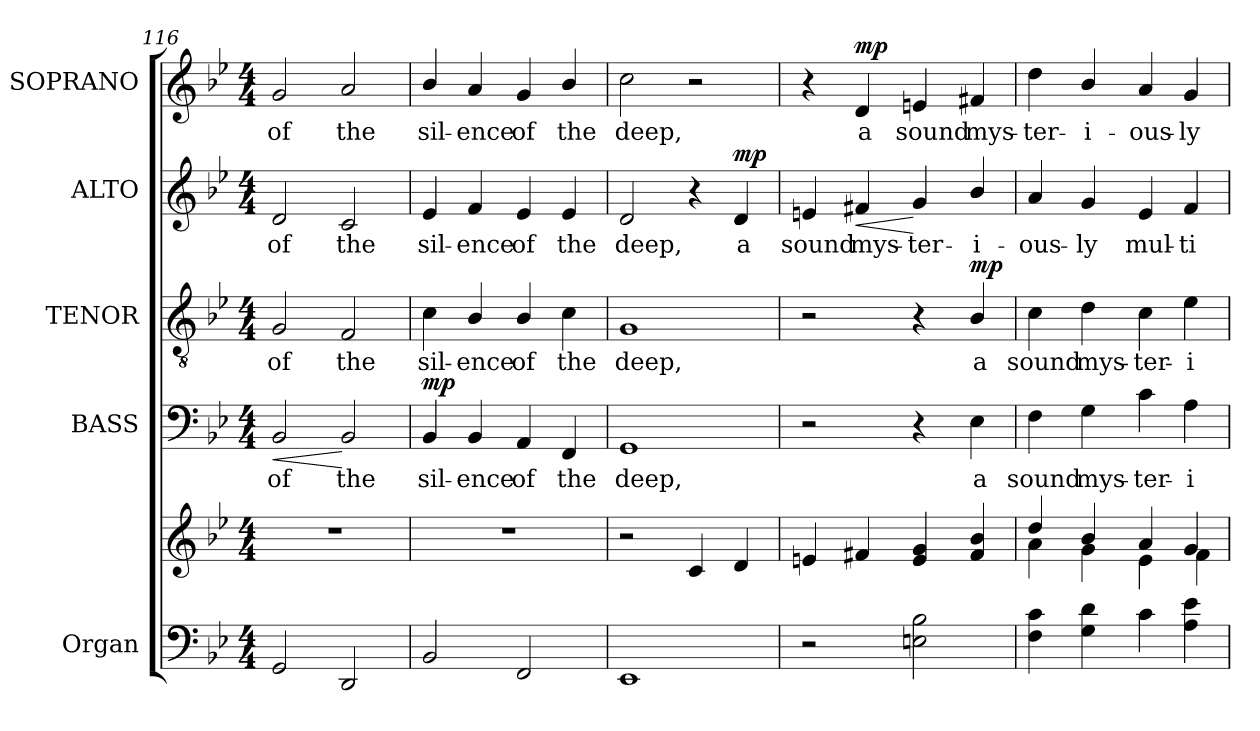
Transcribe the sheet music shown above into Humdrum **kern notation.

**kern	**kern	**kern	**text	**dynam	**kern	**text	**dynam	**kern	**text	**dynam	**kern	**text	**dynam
*part5	*part5	*part4	*part4	*part4	*part3	*part3	*part3	*part2	*part2	*part2	*part1	*part1	*part1
*staff6	*staff5	*staff4	*staff4	*staff4	*staff3	*staff3	*staff3	*staff2	*staff2	*staff2	*staff1	*staff1	*staff1
*I"Organ	*	*I"BASS	*	*	*I"TENOR	*	*	*I"ALTO	*	*	*I"SOPRANO	*	*
*I'Org.	*	*I'B.	*	*	*I'T.	*	*	*I'A.	*	*	*I'S.	*	*
*clefF4	*clefG2	*clefF4	*	*	*clefGv2	*	*	*clefG2	*	*	*clefG2	*	*
*	*	*	*	*	*ITrd7c12	*	*	*	*	*	*	*	*
*k[b-e-]	*k[b-e-]	*k[b-e-]	*	*	*k[b-e-]	*	*	*k[b-e-]	*	*	*k[b-e-]	*	*
*B-:	*B-:	*B-:	*	*	*B-:	*	*	*B-:	*	*	*B-:	*	*
*M4/4	*M4/4	*M4/4	*	*	*M4/4	*	*	*M4/4	*	*	*M4/4	*	*
=116	=116	=116	=116	=116	=116	=116	=116	=116	=116	=116	=116	=116	=116
!	!	!	!LO:LY:b:color=#000000	!LO:HP:b	!	!	!	!	!	!	!	!	!
!	!	!	!	!	!	!LO:LY:b:color=#000000	!	!	!	!	!	!	!
!	!	!	!	!	!	!	!	!	!LO:LY:b:color=#000000	!	!	!	!
!	!	!	!	!	!	!	!	!	!	!	!	!LO:LY:b:color=#000000	!
2GGi/	1r	2BB-i/	of	<	2GGi/	of	.	2di/	of	.	2gi/	of	.
!	!	!	!LO:LY:b:color=#000000	!	!	!	!	!	!	!	!	!	!
!	!	!	!	!	!	!LO:LY:b:color=#000000	!	!	!	!	!	!	!
!	!	!	!	!	!	!	!	!	!LO:LY:b:color=#000000	!	!	!	!
!	!	!	!	!	!	!	!	!	!	!	!	!LO:LY:b:color=#000000	!
2DDi/	.	2BB-i/	the	[	2FFi/	the	.	2ci/	the	.	2ai/	the	.
=117	=117	=117	=117	=117	=117	=117	=117	=117	=117	=117	=117	=117	=117
!	!	!	!LO:LY:b:color=#000000	!	!	!	!	!	!	!	!	!	!
!	!	!	!	!	!	!LO:LY:b:color=#000000	!	!	!	!	!	!	!
!	!	!	!	!	!	!	!	!	!LO:LY:b:color=#000000	!	!	!	!
!	!	!	!	!	!	!	!	!	!	!	!	!LO:LY:b:color=#000000	!
2BB-i/	1r	4BB-i/	sil-	mp	4Ci\	sil-	.	4e-i/	sil-	.	4b-i/	sil-	.
!	!	!	!LO:LY:b:color=#000000	!	!	!	!	!	!	!	!	!	!
!	!	!	!	!	!	!LO:LY:b:color=#000000	!	!	!	!	!	!	!
!	!	!	!	!	!	!	!	!	!LO:LY:b:color=#000000	!	!	!	!
!	!	!	!	!	!	!	!	!	!	!	!	!LO:LY:b:color=#000000	!
.	.	4BB-i/	-ence	.	4BB-i/	-ence	.	4fi/	-ence	.	4ai/	-ence	.
!	!	!	!LO:LY:b:color=#000000	!	!	!	!	!	!	!	!	!	!
!	!	!	!	!	!	!LO:LY:b:color=#000000	!	!	!	!	!	!	!
!	!	!	!	!	!	!	!	!	!LO:LY:b:color=#000000	!	!	!	!
!	!	!	!	!	!	!	!	!	!	!	!	!LO:LY:b:color=#000000	!
2FFi/	.	4AAi/	of	.	4BB-i/	of	.	4e-i/	of	.	4gi/	of	.
!	!	!	!LO:LY:b:color=#000000	!	!	!	!	!	!	!	!	!	!
!	!	!	!	!	!	!LO:LY:b:color=#000000	!	!	!	!	!	!	!
!	!	!	!	!	!	!	!	!	!LO:LY:b:color=#000000	!	!	!	!
!	!	!	!	!	!	!	!	!	!	!	!	!LO:LY:b:color=#000000	!
.	.	4FFi/	the	.	4Ci\	the	.	4e-i/	the	.	4b-i/	the	.
=118	=118	=118	=118	=118	=118	=118	=118	=118	=118	=118	=118	=118	=118
!	!	!	!LO:LY:b:color=#000000	!	!	!	!	!	!	!	!	!	!
!	!	!	!	!	!	!LO:LY:b:color=#000000	!	!	!	!	!	!	!
!	!	!	!	!	!	!	!	!	!LO:LY:b:color=#000000	!	!	!	!
!	!	!	!	!	!	!	!	!	!	!	!	!LO:LY:b:color=#000000	!
1EE-i	2r	1GGi	deep,	.	1GGi	deep,	.	2di/	deep,	.	2cci\	deep,	.
.	4ci/	.	.	.	.	.	.	4r	.	.	2r	.	.
!	!	!	!	!	!	!	!	!	!LO:LY:b:color=#000000	!	!	!	!
.	4di/	.	.	.	.	.	.	4di/	a	mp	.	.	.
=119	=119	=119	=119	=119	=119	=119	=119	=119	=119	=119	=119	=119	=119
!	!	!	!	!	!	!	!	!	!LO:LY:b:color=#000000	!	!	!	!
2r	4eni/	2r	.	.	2r	.	.	4eni/	sound	.	4r	.	.
!	!	!	!	!	!	!	!	!	!LO:LY:b:color=#000000	!LO:HP:b	!	!	!
!	!	!	!	!	!	!	!	!	!	!	!	!LO:LY:b:color=#000000	!
.	4f#Xi/	.	.	.	.	.	.	4f#Xi/	mys-	<	4di/	a	mp
!	!	!	!	!	!	!	!	!	!LO:LY:b:color=#000000	!	!	!	!
!	!	!	!	!	!	!	!	!	!	!	!	!LO:LY:b:color=#000000	!
2Eni\ 2B-i	4ei/ 4gi	4r	.	.	4r	.	.	4gi/	-ter-	[	4eni/	sound	.
!	!	!	!LO:LY:b:color=#000000	!	!	!	!	!	!	!	!	!	!
!	!	!	!	!	!	!LO:LY:b:color=#000000	!	!	!	!	!	!	!
!	!	!	!	!	!	!	!	!	!LO:LY:b:color=#000000	!	!	!	!
!	!	!	!	!	!	!	!	!	!	!	!	!LO:LY:b:color=#000000	!
.	4f#i/ 4b-i	4E-i\	a	.	4BB-i/	a	mp	4b-i/	-i-	.	4f#Xi/	mys-	.
!!LO:PB:g=z
=120	=120	=120	=120	=120	=120	=120	=120	=120	=120	=120	=120	=120	=120
*	*^	*	*	*	*	*	*	*	*	*	*	*	*
!	!	!	!	!LO:LY:b:color=#000000	!	!	!	!	!	!	!	!	!	!
!	!	!	!	!	!	!	!LO:LY:b:color=#000000	!	!	!	!	!	!	!
!	!	!	!	!	!	!	!	!	!	!LO:LY:b:color=#000000	!	!	!	!
!	!	!	!	!	!	!	!	!	!	!	!	!	!LO:LY:b:color=#000000	!
4Fi\ 4ci	4ddi/	4ai\	4Fi\	sound	.	4Ci\	sound	.	4ai/	-ous-	.	4ddi\	-ter-	.
!	!	!	!	!LO:LY:b:color=#000000	!	!	!	!	!	!	!	!	!	!
!	!	!	!	!	!	!	!LO:LY:b:color=#000000	!	!	!	!	!	!	!
!	!	!	!	!	!	!	!	!	!	!LO:LY:b:color=#000000	!	!	!	!
!	!	!	!	!	!	!	!	!	!	!	!	!	!LO:LY:b:color=#000000	!
4Gi\ 4di	4b-i/	4gi\	4Gi\	mys-	.	4Di\	mys-	.	4gi/	-ly	.	4b-i/	-i-	.
!	!	!	!	!LO:LY:b:color=#000000	!	!	!	!	!	!	!	!	!	!
!	!	!	!	!	!	!	!LO:LY:b:color=#000000	!	!	!	!	!	!	!
!	!	!	!	!	!	!	!	!	!	!LO:LY:b:color=#000000	!	!	!	!
!	!	!	!	!	!	!	!	!	!	!	!	!	!LO:LY:b:color=#000000	!
4ci\	4ai/	4e-i\	4ci\	-ter-	.	4Ci\	-ter-	.	4e-i/	mul-	.	4ai/	-ous-	.
!	!	!	!	!LO:LY:b:color=#000000	!	!	!	!	!	!	!	!	!	!
!	!	!	!	!	!	!	!LO:LY:b:color=#000000	!	!	!	!	!	!	!
!	!	!	!	!	!	!	!	!	!	!LO:LY:b:color=#000000	!	!	!	!
!	!	!	!	!	!	!	!	!	!	!	!	!	!LO:LY:b:color=#000000	!
4Ai\ 4e-i	4gi/	4fi\	4Ai\	-i-	.	4E-i\	-i-	.	4fi/	-ti-	.	4gi/	-ly	.
*	*v	*v	*	*	*	*	*	*	*	*	*	*	*	*
=	=	=	=	=	=	=	=	=	=	=	=	=	=
*-	*-	*-	*-	*-	*-	*-	*-	*-	*-	*-	*-	*-	*-
